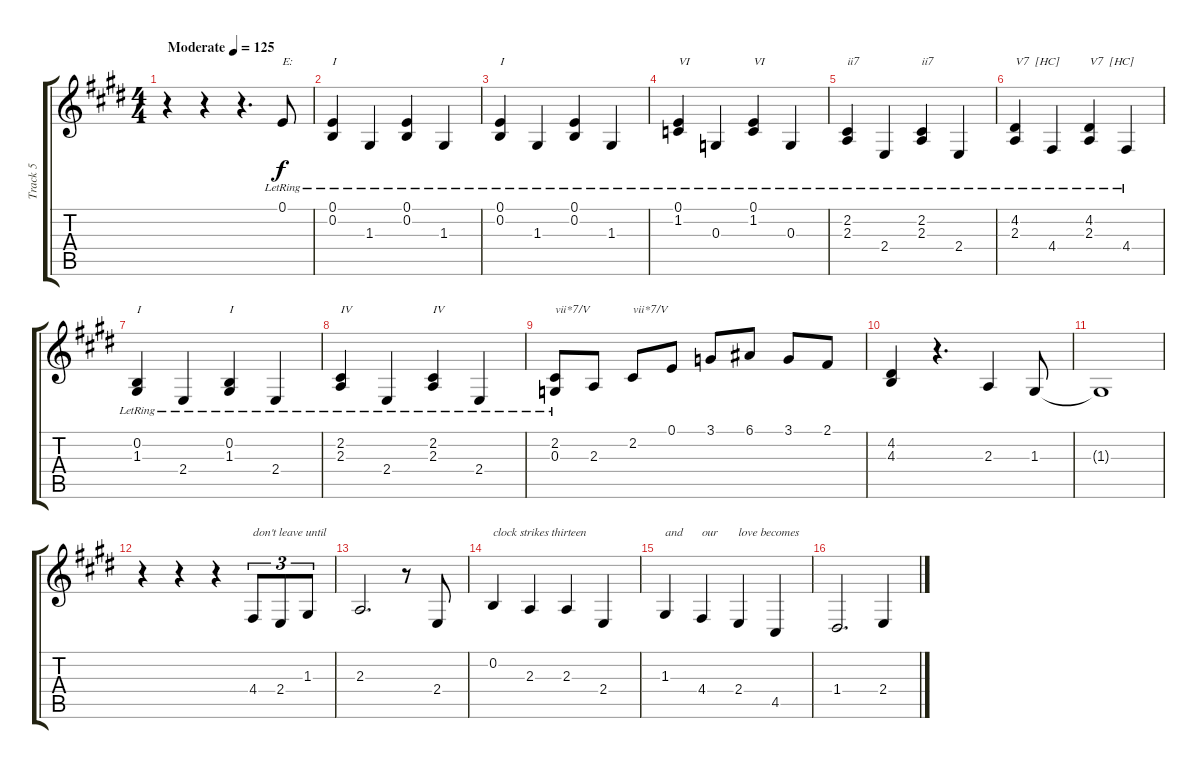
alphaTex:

\track ("Track 5" "Track 5") {instrument violin}
\staff {score tabs}
\tuning (E4 B3 G3 D3 A2 E2) {hide}
\ts (4 4)
\tempo (125 "Moderate")
\clef g2
\ks e
r.4{dy f instrument violin} r.4 r.4{d} 0.1{lr}.8{txt "E: "} |
(0.1{lr} 0.2{lr}).4{txt "I"} 1.3{lr}.4 (0.1{lr} 0.2{lr}).4 1.3{lr}.4 |
(0.1{lr} 0.2{lr}).4{txt "I"} 1.3{lr}.4 (0.1{lr} 0.2{lr}).4 1.3{lr}.4 |
(0.1{lr} 1.2{lr}).4{txt "VI"} 0.3{lr}.4 (0.1{lr} 1.2{lr}).4{txt "VI"} 0.3{lr}.4 |
(2.2{lr} 2.3{lr}).4{txt "ii7"} 2.4{lr}.4 (2.2{lr} 2.3{lr}).4{txt "ii7"} 2.4{lr}.4 |
(4.2{lr} 2.3{lr}).4{txt "V7  [HC]"} 4.4{lr}.4 (4.2{lr} 2.3{lr}).4{txt "V7  [HC]"} 4.4{lr}.4 |
(0.2{lr} 1.3{lr}).4{txt "I"} 2.4{lr}.4 (0.2{lr} 1.3{lr}).4{txt "I"} 2.4{lr}.4 |
(2.2{lr} 2.3{lr}).4{txt "IV"} 2.4{lr}.4 (2.2{lr} 2.3{lr}).4{txt "IV"} 2.4{lr}.4 |
(2.2{lr} 0.3{lr}).8{txt "vii*7/V"} 2.3.8 2.2.8{txt "vii*7/V"} 0.1.8 3.1.8 6.1.8 3.1.8 2.1.8 |
(4.2 4.3).4 r.4{d} 2.3.4 1.3.8 |
1.3{t}.1 |
r.4 r.4 r.4 4.4.8{tu (3 2) txt "don't leave until"} 2.4.8{tu (3 2)} 1.3.8{tu (3 2)} |
2.3.2{d} r.8 2.4.8 |
0.2.4{txt "clock strikes thirteen"} 2.3.4 2.3.4 2.4.4 |
1.3.4{txt "and"} 4.4.4{txt "our"} 2.4.4{txt "love becomes"} 4.5.4 |
1.4.2{d} 2.4.4
